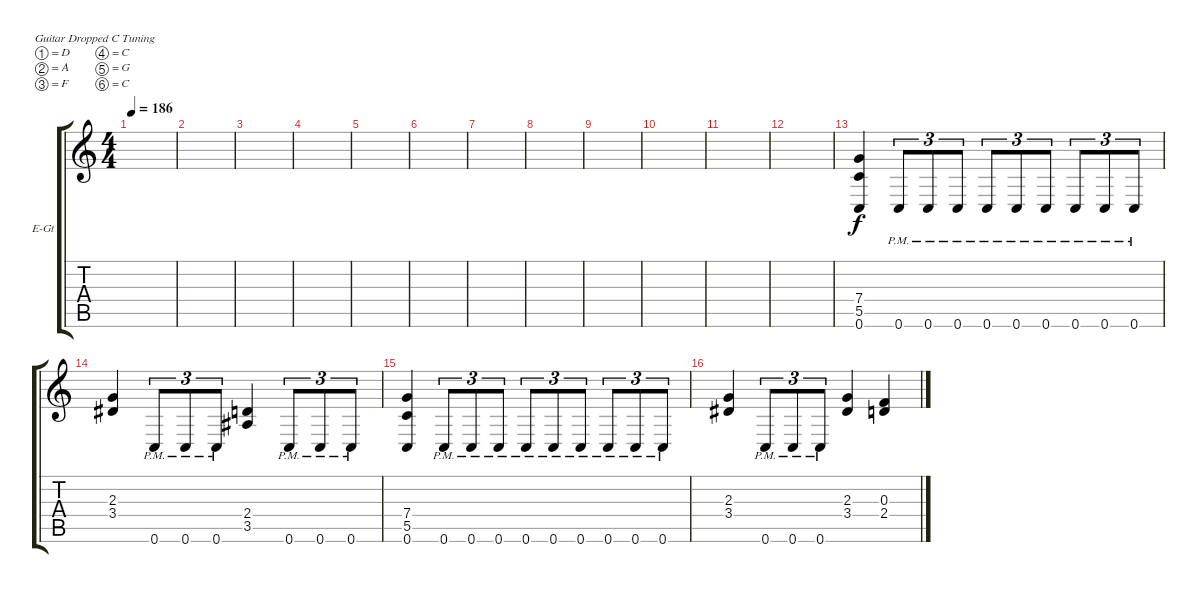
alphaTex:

\defaultSystemsLayout 4
\bracketExtendMode groupsimilarinstruments
\firstSystemTrackNameOrientation horizontal
\otherSystemsTrackNameOrientation horizontal
\track ("Electric Guitar 3" "E-Gt") {instrument distortionguitar}
\staff {score tabs}
\tuning (D4 A3 F3 C3 G2 C2)
\ts (4 4)
\tempo 186
\clef g2
\scale
0.333333
\ks c
|
\scale
0.333333 |
\scale
0.333333 |
|
|
|
|
|
|
|
|
|
(5.5 7.4 0.6).4 0.6{pm}.8{tu (3 2)} 0.6{pm}.8{tu (3 2)} 0.6{pm}.8{tu (3 2)} 0.6{pm}.8{tu (3 2)} 0.6{pm}.8{tu (3 2)} 0.6{pm}.8{tu (3 2)} 0.6{pm}.8{tu (3 2)} 0.6{pm}.8{tu (3 2)} 0.6{pm}.8{tu (3 2)} |
(3.4 2.3).4 0.6{pm}.8{tu (3 2)} 0.6{pm}.8{tu (3 2)} 0.6{pm}.8{tu (3 2)} (2.4 3.5).4 0.6{pm}.8{tu (3 2)} 0.6{pm}.8{tu (3 2)} 0.6{pm}.8{tu (3 2)} |
(0.6 5.5 7.4).4 0.6{pm}.8{tu (3 2)} 0.6{pm}.8{tu (3 2)} 0.6{pm}.8{tu (3 2)} 0.6{pm}.8{tu (3 2)} 0.6{pm}.8{tu (3 2)} 0.6{pm}.8{tu (3 2)} 0.6{pm}.8{tu (3 2)} 0.6{pm}.8{tu (3 2)} 0.6{pm}.8{tu (3 2)} |
(3.4 2.3).4 0.6{pm}.8{tu (3 2)} 0.6{pm}.8{tu (3 2)} 0.6{pm}.8{tu (3 2)} (3.4 2.3).4 (2.4 0.3).4
